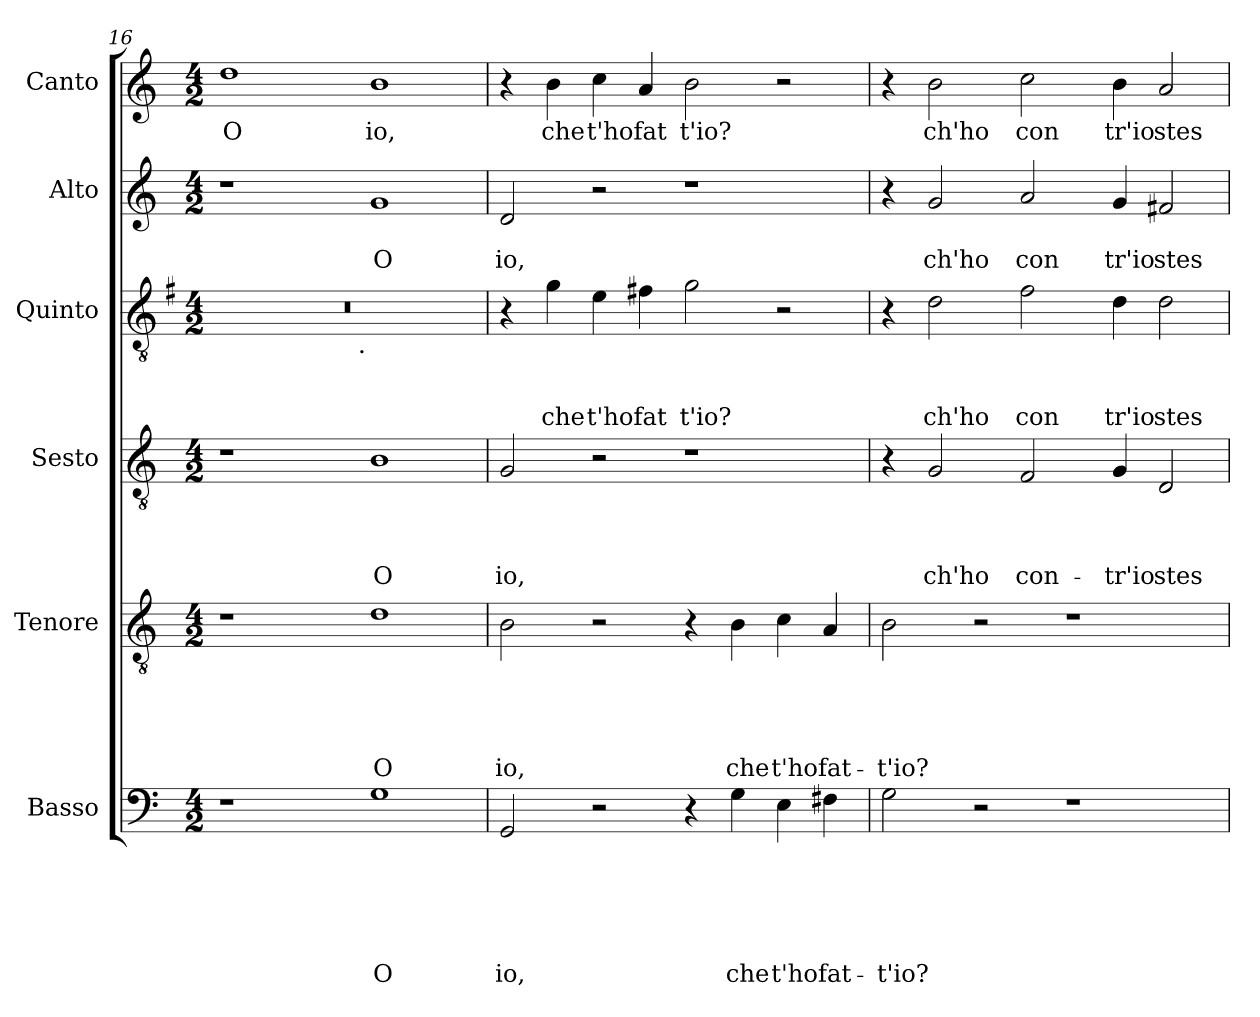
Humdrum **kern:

**kern	**text	**text	**text	**text	**text	**text	**kern	**text	**text	**text	**text	**text	**kern	**text	**text	**text	**text	**kern	**text	**text	**text	**kern	**text	**text	**kern	**text
*part6	*part6	*part6	*part6	*part6	*part6	*part6	*part5	*part5	*part5	*part5	*part5	*part5	*part4	*part4	*part4	*part4	*part4	*part3	*part3	*part3	*part3	*part2	*part2	*part2	*part1	*part1
*staff6	*staff6	*staff6	*staff6	*staff6	*staff6	*staff6	*staff5	*staff5	*staff5	*staff5	*staff5	*staff5	*staff4	*staff4	*staff4	*staff4	*staff4	*staff3	*staff3	*staff3	*staff3	*staff2	*staff2	*staff2	*staff1	*staff1
*I"Basso	*	*	*	*	*	*	*I"Tenore	*	*	*	*	*	*I"Sesto	*	*	*	*	*I"Quinto	*	*	*	*I"Alto	*	*	*I"Canto	*
*clefF4	*	*	*	*	*	*	*clefGv2	*	*	*	*	*	*clefGv2	*	*	*	*	*clefGv2	*	*	*	*clefG2	*	*	*clefG2	*
*	*	*	*	*	*	*	*	*	*	*	*	*	*	*	*	*	*	*ITrd-3c-5	*	*	*	*	*	*	*	*
*k[]	*	*	*	*	*	*	*k[]	*	*	*	*	*	*k[]	*	*	*	*	*k[]	*	*	*	*k[]	*	*	*k[]	*
*C:	*	*	*	*	*	*	*C:	*	*	*	*	*	*C:	*	*	*	*	*C:	*	*	*	*C:	*	*	*C:	*
*M4/2	*	*	*	*	*	*	*M4/2	*	*	*	*	*	*M4/2	*	*	*	*	*M4/2	*	*	*	*M4/2	*	*	*M4/2	*
=16	=16	=16	=16	=16	=16	=16	=16	=16	=16	=16	=16	=16	=16	=16	=16	=16	=16	=16	=16	=16	=16	=16	=16	=16	=16	=16
!	!	!	!	!	!	!	!	!	!	!	!	!	!	!	!	!	!	!	!	!	!	!	!	!	!	!LO:LY:b
*	*	*	*	*	*	*	*	*	*	*	*	*	*	*	*	*	*	*^	*	*	*	*	*	*	*	*
1r	.	.	.	.	.	.	1r	.	.	.	.	.	1r	.	.	.	.	0r	2ryy	.	.	.	1r	.	.	1dd	O
.	.	.	.	.	.	.	.	.	.	.	.	.	.	.	.	.	.	.	4...ryy	.	.	.	.	.	.	.	.
!	!	!	!	!	!	!	!	!	!	!	!	!	!	!	!	!	!	!	!LO:TX:b:t=.	!	!	!	!	!	!	!	!
.	.	.	.	.	.	.	.	.	.	.	.	.	.	.	.	.	.	.	1ryy	.	.	.	.	.	.	.	.
!	!	!	!	!	!	!LO:LY:b	!	!	!	!	!	!LO:LY:b	!	!	!	!	!LO:LY:b	!	!	!	!	!	!	!	!LO:LY:b	!	!LO:LY:b
1G	.	.	.	.	.	O	1d	.	.	.	.	O	1B	.	.	.	O	.	.	.	.	.	1g	.	O	1b	io,
.	.	.	.	.	.	.	.	.	.	.	.	.	.	.	.	.	.	.	32ryy	.	.	.	.	.	.	.	.
=17	=17	=17	=17	=17	=17	=17	=17	=17	=17	=17	=17	=17	=17	=17	=17	=17	=17	=17	=17	=17	=17	=17	=17	=17	=17	=17	=17
!	!	!	!	!	!	!LO:LY:b	!	!	!	!	!	!LO:LY:b	!	!	!	!	!LO:LY:b	!	!	!	!	!	!	!	!LO:LY:b	!	!
*	*	*	*	*	*	*	*	*	*	*	*	*	*	*	*	*	*	*v	*v	*	*	*	*	*	*	*	*
2GG/	.	.	.	.	.	io,	2B\	.	.	.	.	io,	2G/	.	.	.	io,	4r	.	.	.	2d/	.	io,	4r	.
!	!	!	!	!	!	!	!	!	!	!	!	!	!	!	!	!	!	!	!	!	!LO:LY:b	!	!	!	!	!LO:LY:b
.	.	.	.	.	.	.	.	.	.	.	.	.	.	.	.	.	.	4cc\	.	.	che	.	.	.	4b\	che
!	!	!	!	!	!	!	!	!	!	!	!	!	!	!	!	!	!	!	!	!	!LO:LY:b	!	!	!	!	!LO:LY:b
2r	.	.	.	.	.	.	2r	.	.	.	.	.	2r	.	.	.	.	4a\	.	.	t'ho	2r	.	.	4cc\	t'ho
!	!	!	!	!	!	!	!	!	!	!	!	!	!	!	!	!	!	!	!	!	!LO:LY:b	!	!	!	!	!LO:LY:b
.	.	.	.	.	.	.	.	.	.	.	.	.	.	.	.	.	.	4bn\	.	.	fat	.	.	.	4a/	fat
!	!	!	!	!	!	!	!	!	!	!	!	!	!	!	!	!	!	!	!	!	!LO:LY:b	!	!	!	!	!LO:LY:b
4r	.	.	.	.	.	.	4r	.	.	.	.	.	1r	.	.	.	.	2cc\	.	.	t'io?	1r	.	.	2b\	t'io?
!	!	!	!	!	!	!LO:LY:b	!	!	!	!	!	!LO:LY:b	!	!	!	!	!	!	!	!	!	!	!	!	!	!
4G\	.	.	.	.	.	che	4B\	.	.	.	.	che	.	.	.	.	.	.	.	.	.	.	.	.	.	.
!	!	!	!	!	!	!LO:LY:b	!	!	!	!	!	!LO:LY:b	!	!	!	!	!	!	!	!	!	!	!	!	!	!
4E\	.	.	.	.	.	t'ho	4c\	.	.	.	.	t'ho	.	.	.	.	.	2r	.	.	.	.	.	.	2r	.
!	!	!	!	!	!	!LO:LY:b	!	!	!	!	!	!LO:LY:b	!	!	!	!	!	!	!	!	!	!	!	!	!	!
4F#X\	.	.	.	.	.	fat-	4A/	.	.	.	.	fat-	.	.	.	.	.	.	.	.	.	.	.	.	.	.
=18	=18	=18	=18	=18	=18	=18	=18	=18	=18	=18	=18	=18	=18	=18	=18	=18	=18	=18	=18	=18	=18	=18	=18	=18	=18	=18
!	!	!	!	!	!	!LO:LY:b	!	!	!	!	!	!LO:LY:b	!	!	!	!	!	!	!	!	!	!	!	!	!	!
2G\	.	.	.	.	.	-t'io?	2B\	.	.	.	.	-t'io?	4r	.	.	.	.	4r	.	.	.	4r	.	.	4r	.
!	!	!	!	!	!	!	!	!	!	!	!	!	!	!	!	!	!LO:LY:b	!	!	!	!LO:LY:b	!	!	!LO:LY:b	!	!LO:LY:b
.	.	.	.	.	.	.	.	.	.	.	.	.	2G/	.	.	.	ch'ho	2g\	.	.	ch'ho	2g/	.	ch'ho	2b\	ch'ho
2r	.	.	.	.	.	.	2r	.	.	.	.	.	.	.	.	.	.	.	.	.	.	.	.	.	.	.
!	!	!	!	!	!	!	!	!	!	!	!	!	!	!	!	!	!LO:LY:b	!	!	!	!LO:LY:b	!	!	!LO:LY:b	!	!LO:LY:b
.	.	.	.	.	.	.	.	.	.	.	.	.	2F/	.	.	.	con-	2b\	.	.	con	2a/	.	con	2cc\	con
1r	.	.	.	.	.	.	1r	.	.	.	.	.	.	.	.	.	.	.	.	.	.	.	.	.	.	.
!	!	!	!	!	!	!	!	!	!	!	!	!	!	!	!	!	!LO:LY:b	!	!	!	!LO:LY:b	!	!	!LO:LY:b	!	!LO:LY:b
.	.	.	.	.	.	.	.	.	.	.	.	.	4G/	.	.	.	-tr'io	4g\	.	.	tr'io	4g/	.	tr'io	4b\	tr'io
!	!	!	!	!	!	!	!	!	!	!	!	!	!	!	!	!	!LO:LY:b	!	!	!	!LO:LY:b	!	!	!LO:LY:b	!	!LO:LY:b
.	.	.	.	.	.	.	.	.	.	.	.	.	2D/	.	.	.	stes-	2g\	.	.	stes	2f#X/	.	stes	2a/	stes
=	=	=	=	=	=	=	=	=	=	=	=	=	=	=	=	=	=	=	=	=	=	=	=	=	=	=
*-	*-	*-	*-	*-	*-	*-	*-	*-	*-	*-	*-	*-	*-	*-	*-	*-	*-	*-	*-	*-	*-	*-	*-	*-	*-	*-
